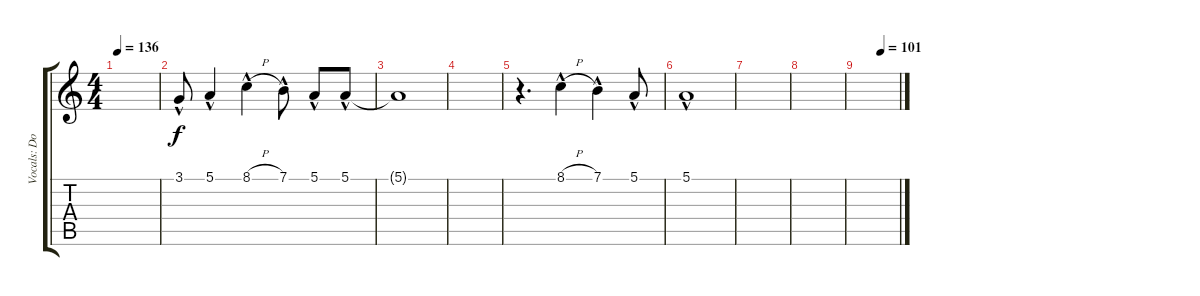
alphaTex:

\track ("Vocals: Don" "Vocals: Do") {instrument lead2sawtooth}
\staff {score tabs}
\tuning (E4 B3 G3 D3 A2 E2) {hide}
\ts (4 4)
\tempo 136
\clef g2
\ks c
|
3.1{hac}.8 5.1{hac}.4 8.1{h hac}.4 7.1{hac}.8 5.1{hac}.8 5.1{hac}.8 |
5.1{t}.1 |
|
r.4{d} 8.1{h hac}.4 7.1{hac}.4 5.1{hac}.8 |
5.1{hac}.1 |
|
|
\tempo (101 0.5625)
